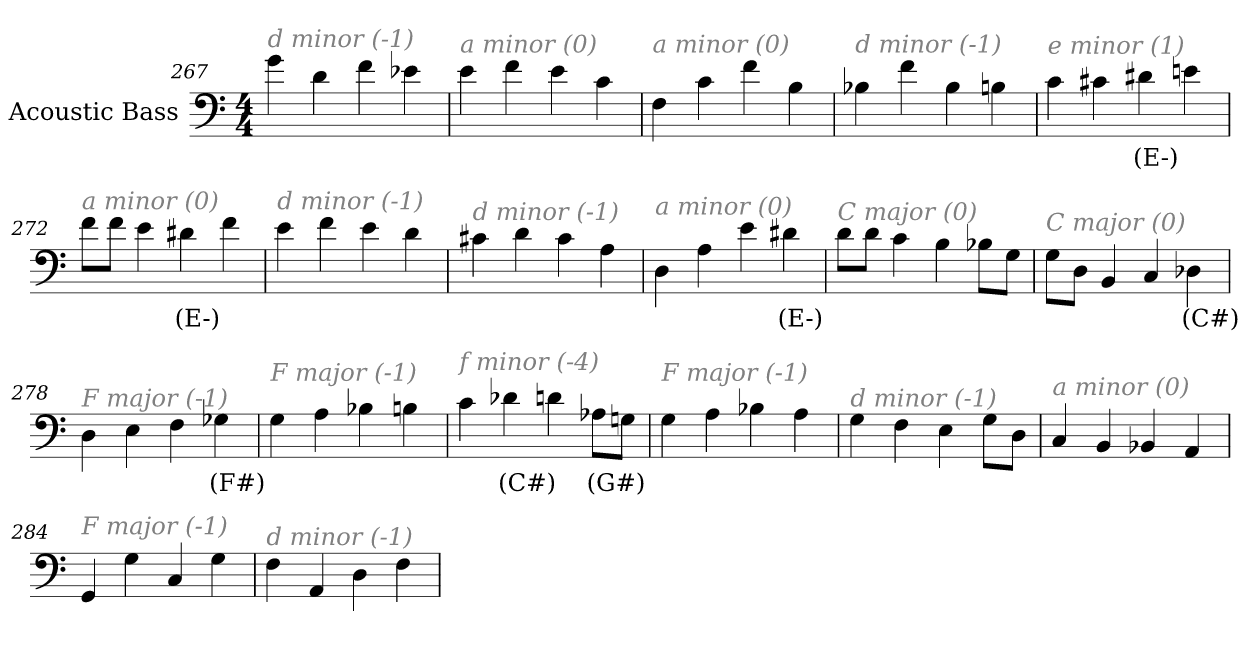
**kern	**text
*part1	*part1
*staff1	*staff1
*I"Acoustic Bass	*
*clefF4	*
*ITrd7c12	*
*k[]	*
*C:	*
*M4/4	*
=267	=267
!LO:TX:i:color=#808080:t=d minor (-1)	!
4G	.
4D	.
4F	.
4E-X	.
=268	=268
!LO:TX:i:color=#808080:t=a minor (0)	!
4E	.
4F	.
4E	.
4C	.
=269	=269
!LO:TX:i:color=#808080:t=a minor (0)	!
4FF	.
4C	.
4F	.
4BB	.
=270	=270
!LO:TX:i:color=#808080:t=d minor (-1)	!
4BB-X	.
4F	.
4BB-	.
4BBn	.
=271	=271
!LO:TX:i:color=#808080:t=e minor (1)	!
4C	.
4C#X	.
4D#Xi	(E-)
4En	.
=272	=272
!LO:TX:i:color=#808080:t=a minor (0)	!
8FL	.
8FJ	.
4E	.
4D#Xi	(E-)
4F	.
=273	=273
!LO:TX:i:color=#808080:t=d minor (-1)	!
4E	.
4F	.
4E	.
4D	.
=274	=274
!LO:TX:i:color=#808080:t=d minor (-1)	!
4C#X	.
4D	.
4C#	.
4AA	.
=275	=275
!LO:TX:i:color=#808080:t=a minor (0)	!
4DD	.
4AA	.
4E	.
4D#Xi	(E-)
=276	=276
!LO:TX:i:color=#808080:t=C major (0)	!
8DL	.
8DJ	.
4C	.
4BB	.
8BB-XL	.
8GGJ	.
=277	=277
!LO:TX:i:color=#808080:t=C major (0)	!
8GGL	.
8DDJ	.
4BBB	.
4CC	.
4DD-Xi	(C#)
=278	=278
!LO:TX:i:color=#808080:t=F major (-1)	!
4DD	.
4EE	.
4FF	.
4GG-Xi	(F#)
=279	=279
!LO:TX:i:color=#808080:t=F major (-1)	!
4GG	.
4AA	.
4BB-X	.
4BBn	.
=280	=280
!LO:TX:i:color=#808080:t=f minor (-4)	!
4C	.
4D-Xi	(C#)
4D	.
8AA-XiL	(G#)
8GGnJ	.
=281	=281
!LO:TX:i:color=#808080:t=F major (-1)	!
4GG	.
4AA	.
4BB-X	.
4AA	.
=282	=282
!LO:TX:i:color=#808080:t=d minor (-1)	!
4GG	.
4FF	.
4EE	.
8GGL	.
8DDJ	.
=283	=283
!LO:TX:i:color=#808080:t=a minor (0)	!
4CC	.
4BBB	.
4BBB-X	.
4AAA	.
=284	=284
!LO:TX:i:color=#808080:t=F major (-1)	!
4GGG	.
4GG	.
4CC	.
4GG	.
=285	=285
!LO:TX:i:color=#808080:t=d minor (-1)	!
4FF	.
4AAA	.
4DD	.
4FF	.
=	=
*-	*-
